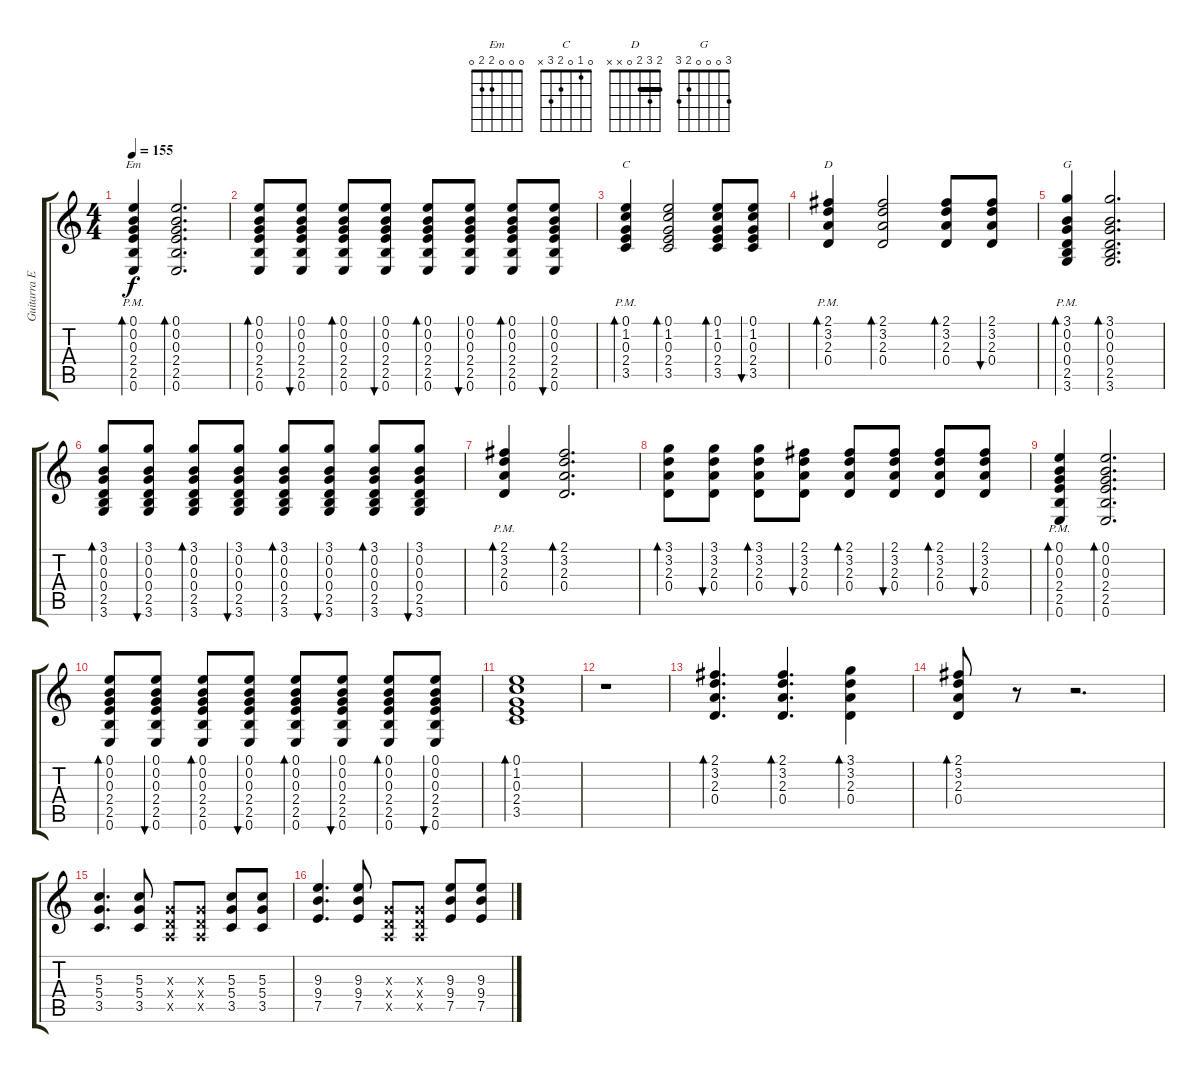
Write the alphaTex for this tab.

\track ("Guitarra Eléctrica" "Guitarra E") {instrument overdrivenguitar}
\staff {score tabs}
\tuning (E4 B3 G3 D3 A2 E2) {hide}
\chord ("Em" 0 0 0 2 2 0)
\chord ("C" 0 1 0 2 3 x)
\chord ("D" 2 3 2 0 x x) {barre 2}
\chord ("G" 3 0 0 0 2 3)
\ts (4 4)
\tempo 155
\clef g2
\ks c
(0.1{pm} 0.2{pm} 0.3{pm} 2.4{pm} 2.5{pm} 0.6{pm}).4{bd 60 ch "Em" dy f} (0.1 0.2 0.3 2.4 2.5 0.6).2{d bd 60} |
(0.1 0.2 0.3 2.4 2.5 0.6).8{bd 60} (0.1 0.2 0.3 2.4 2.5 0.6).8{bu 60} (0.1 0.2 0.3 2.4 2.5 0.6).8{bd 60} (0.1 0.2 0.3 2.4 2.5 0.6).8{bu 60} (0.1 0.2 0.3 2.4 2.5 0.6).8{bd 60} (0.1 0.2 0.3 2.4 2.5 0.6).8{bu 60} (0.1 0.2 0.3 2.4 2.5 0.6).8{bd 60} (0.1 0.2 0.3 2.4 2.5 0.6).8{bu 60} |
(0.1{pm} 1.2{pm} 0.3{pm} 2.4{pm} 3.5{pm}).4{bd 60 ch "C"} (0.1 1.2 0.3 2.4 3.5).2{bd 60} (0.1 1.2 0.3 2.4 3.5).8{bd 60} (0.1 1.2 0.3 2.4 3.5).8{bu 60} |
(2.1{pm} 3.2{pm} 2.3{pm} 0.4{pm}).4{bd 60 ch "D"} (2.1 3.2 2.3 0.4).2{bd 60} (2.1 3.2 2.3 0.4).8{bd 60} (2.1 3.2 2.3 0.4).8{bu 60} |
(3.1{pm} 0.2{pm} 0.3{pm} 0.4{pm} 2.5{pm} 3.6{pm}).4{bd 60 ch "G"} (3.1 0.2 0.3 0.4 2.5 3.6).2{d bd 60} |
(3.1 0.2 0.3 0.4 2.5 3.6).8{bd 60} (3.1 0.2 0.3 0.4 2.5 3.6).8{bu 60} (3.1 0.2 0.3 0.4 2.5 3.6).8{bd 60} (3.1 0.2 0.3 0.4 2.5 3.6).8{bu 60} (3.1 0.2 0.3 0.4 2.5 3.6).8{bd 60} (3.1 0.2 0.3 0.4 2.5 3.6).8{bu 60} (3.1 0.2 0.3 0.4 2.5 3.6).8{bd 60} (3.1 0.2 0.3 0.4 2.5 3.6).8{bu 60} |
(2.1{pm} 3.2{pm} 2.3{pm} 0.4{pm}).4{bd 60} (2.1 3.2 2.3 0.4).2{d bd 60} |
(3.1 3.2 2.3 0.4).8{bd 60} (3.1 3.2 2.3 0.4).8{bu 60} (3.1 3.2 2.3 0.4).8{bd 60} (2.1 3.2 2.3 0.4).8{bu 60} (2.1 3.2 2.3 0.4).8{bd 60} (2.1 3.2 2.3 0.4).8{bu 60} (2.1 3.2 2.3 0.4).8{bd 60} (2.1 3.2 2.3 0.4).8{bu 60} |
(0.1{pm} 0.2{pm} 0.3{pm} 2.4{pm} 2.5{pm} 0.6{pm}).4{bd 60} (0.1 0.2 0.3 2.4 2.5 0.6).2{d bd 60} |
(0.1 0.2 0.3 2.4 2.5 0.6).8{bd 60} (0.1 0.2 0.3 2.4 2.5 0.6).8{bu 60} (0.1 0.2 0.3 2.4 2.5 0.6).8{bd 60} (0.1 0.2 0.3 2.4 2.5 0.6).8{bu 60} (0.1 0.2 0.3 2.4 2.5 0.6).8{bd 60} (0.1 0.2 0.3 2.4 2.5 0.6).8{bu 60} (0.1 0.2 0.3 2.4 2.5 0.6).8{bd 60} (0.1 0.2 0.3 2.4 2.5 0.6).8{bu 60} |
(0.1 1.2 0.3 2.4 3.5).1{bd 60} |
r.1 |
(2.1 3.2 2.3 0.4).4{d bd 60} (2.1 3.2 2.3 0.4).4{d bd 60} (3.1 3.2 2.3 0.4).4{bd 60} |
(2.1 3.2 2.3 0.4).8{bd 60} r.8 r.2{d} |
(5.3 5.4 3.5).4{d volume 13} (5.3 5.4 3.5).8 (0.3{x} 0.4{x} 0.5{x}).8 (0.3{x} 0.4{x} 0.5{x}).8 (5.3 5.4 3.5).8 (5.3 5.4 3.5).8 |
(9.3 9.4 7.5).4{d} (9.3 9.4 7.5).8 (0.3{x} 0.4{x} 0.5{x}).8 (0.3{x} 0.4{x} 0.5{x}).8 (9.3 9.4 7.5).8 (9.3 9.4 7.5).8
